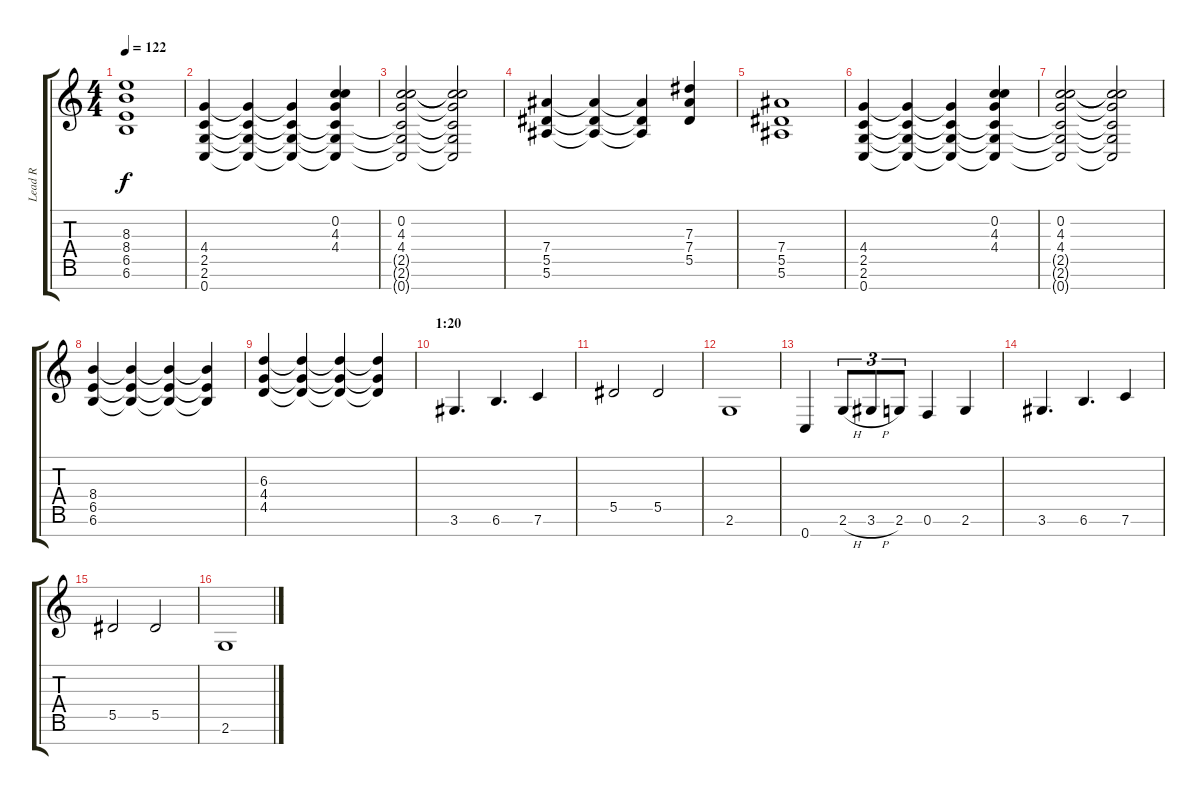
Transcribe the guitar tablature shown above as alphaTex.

\track ("Lead R" "Lead R") {instrument overdrivenguitar}
\staff {score tabs}
\tuning (F4 C4 Ab3 Eb3 Bb2 F2 C2) {hide}
\ts (4 4)
\tempo 122
\clef g2
\ks c
(8.3 8.4 6.5 6.6{t}).1{dy f} |
(4.4 2.5 2.6 0.7).4 (4.4{t} 2.5{t} 2.6{t} 0.7{t}).4 (4.4{t} 2.5{t} 2.6{t} 0.7{t}).4 (0.2 4.3 4.4 2.5{t} 2.6{t} 0.7{t}).4 |
(0.2 4.3 4.4 2.5{t} 2.6{t} 0.7{t}).2 (0.2{t} 4.3{t} 4.4{t} 2.5{t} 2.6{t} 0.7{t}).2 |
(7.4 5.5 5.6).4 (7.4{t} 5.5{t} 5.6{t}).4 (7.4{t} 5.5{t} 5.6{t}).4 (7.3 7.4 5.5).4 |
(7.4 5.5 5.6).1 |
(4.4 2.5 2.6 0.7).4 (4.4{t} 2.5{t} 2.6{t} 0.7{t}).4 (4.4{t} 2.5{t} 2.6{t} 0.7{t}).4 (0.2 4.3 4.4 2.5{t} 2.6{t} 0.7{t}).4 |
(0.2 4.3 4.4 2.5{t} 2.6{t} 0.7{t}).2 (0.2{t} 4.3{t} 4.4{t} 2.5{t} 2.6{t} 0.7{t}).2 |
(8.4 6.5 6.6).4 (8.4{t} 6.5{t} 6.6{t}).4 (8.4{t} 6.5{t} 6.6{t}).4 (8.4{t} 6.5{t} 6.6{t}).4 |
(6.3 4.4 4.5).4 (6.3{t} 4.4{t} 4.5{t}).4 (6.3{t} 4.4{t} 4.5{t}).4 (6.3{t} 4.4{t} 4.5{t}).4 |
\section ("" "1:20")
3.6.4{d} 6.6.4{d} 7.6.4 |
5.5.2 5.5.2 |
2.6.1 |
0.7.4 2.6{h}.8{tu (3 2)} 3.6{h}.8{tu (3 2)} 2.6.8{tu (3 2)} 0.6.4 2.6.4 |
3.6.4{d} 6.6.4{d} 7.6.4 |
5.5.2 5.5.2 |
2.6.1
